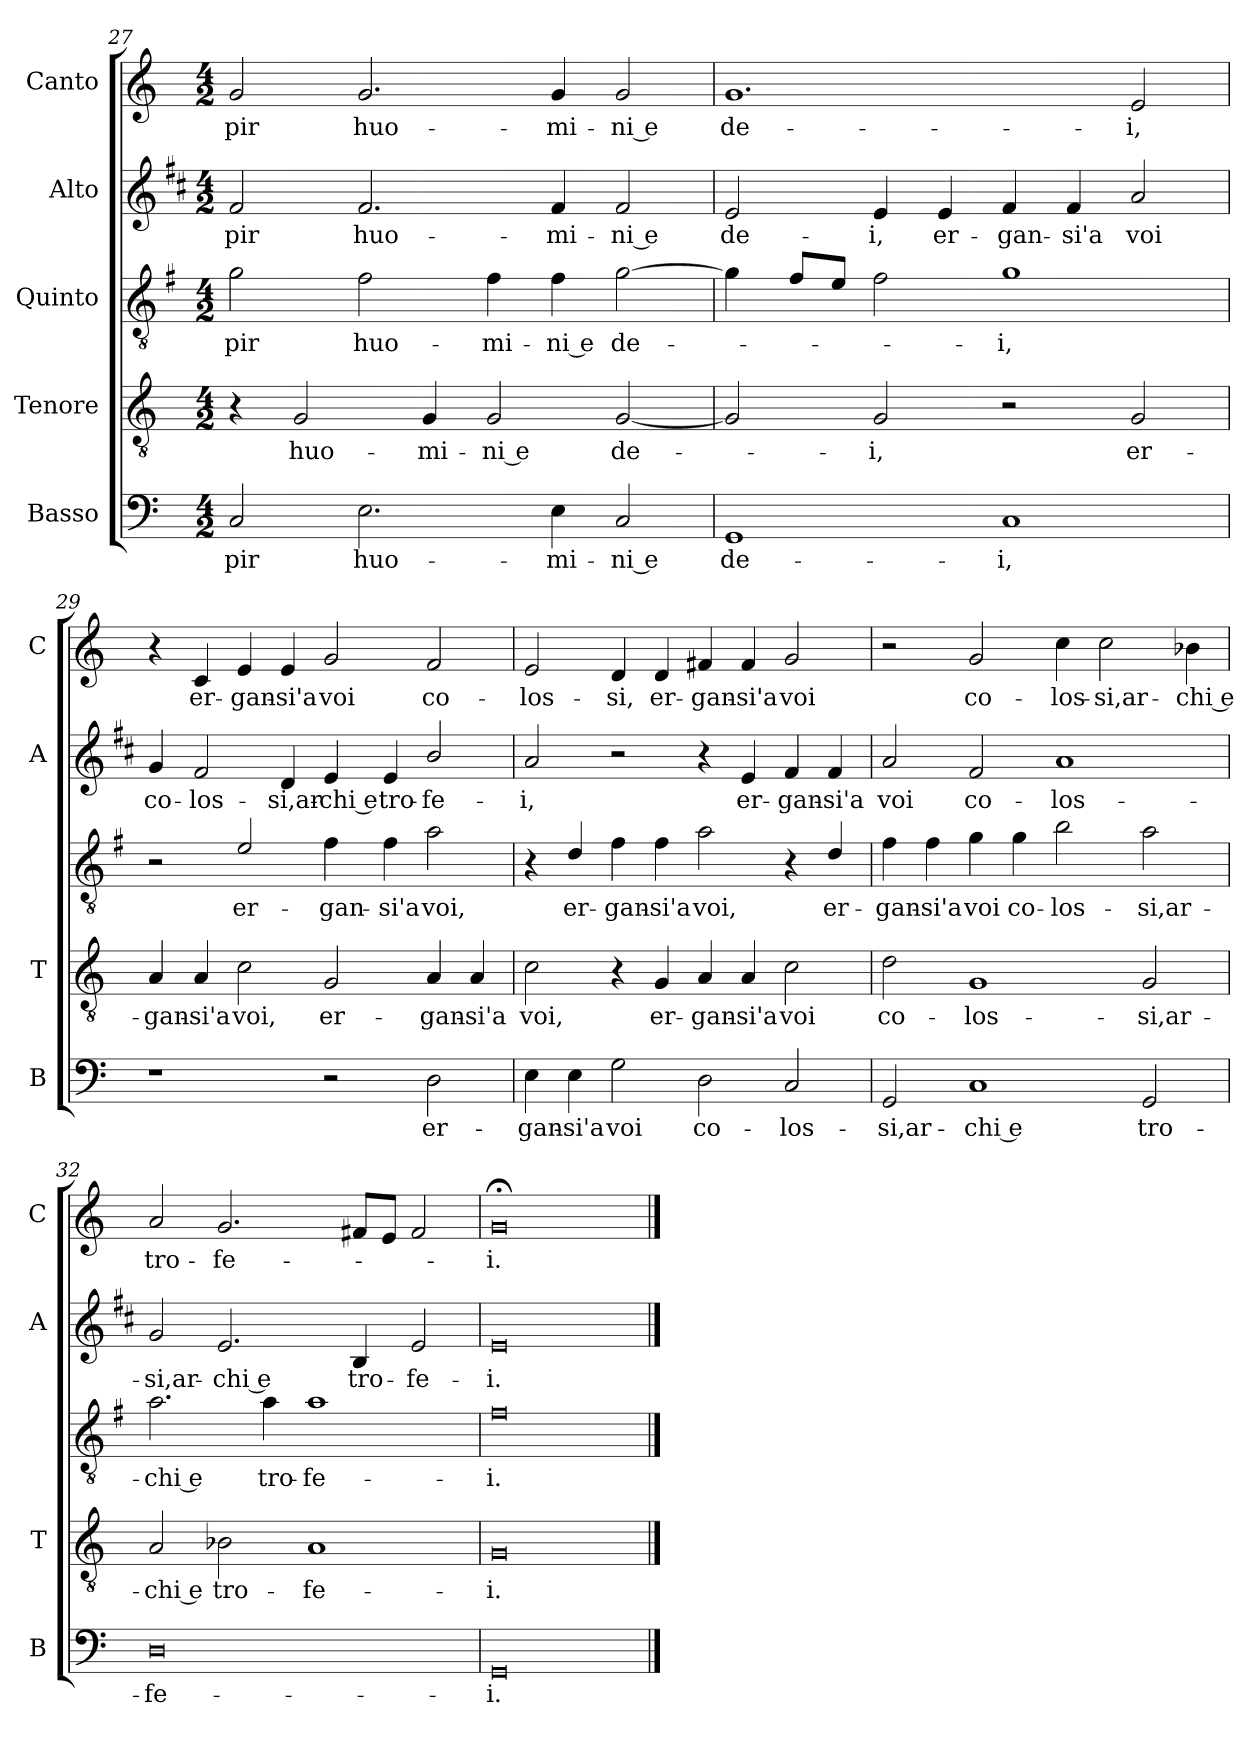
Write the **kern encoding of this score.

**kern	**text	**kern	**text	**kern	**text	**kern	**text	**kern	**text
*part5	*part5	*part4	*part4	*part3	*part3	*part2	*part2	*part1	*part1
*staff5	*staff5	*staff4	*staff4	*staff3	*staff3	*staff2	*staff2	*staff1	*staff1
*I"Basso	*	*I"Tenore	*	*I"Quinto	*	*I"Alto	*	*I"Canto	*
*I'B	*	*I'T	*	*	*	*I'A	*	*I'C	*
!!LO:LB:g=z
*clefF4	*	*clefGv2	*	*clefGv2	*	*clefG2	*	*clefG2	*
*	*	*	*	*ITrd4c7	*	*ITrd1c2	*	*	*
*k[]	*	*k[]	*	*k[]	*	*k[]	*	*k[]	*
*C:	*	*C:	*	*C:	*	*C:	*	*C:	*
*M4/2	*	*M4/2	*	*M4/2	*	*M4/2	*	*M4/2	*
=27	=27	=27	=27	=27	=27	=27	=27	=27	=27
!	!LO:LY:b	!	!	!	!LO:LY:b	!	!LO:LY:b	!	!LO:LY:b
2C/	-pir	4r	.	2c\	-pir	2e/	-pir	2g/	-pir
!	!	!	!LO:LY:b	!	!	!	!	!	!
.	.	2G/	huo-	.	.	.	.	.	.
!	!LO:LY:b	!	!	!	!LO:LY:b	!	!LO:LY:b	!	!LO:LY:b
2.E\	huo-	.	.	2B\	huo-	2.e/	huo-	2.g/	huo-
!	!	!	!LO:LY:b	!	!	!	!	!	!
.	.	4G/	-mi-	.	.	.	.	.	.
!	!	!	!LO:LY:b	!	!LO:LY:b	!	!	!	!
.	.	2G/	-ni e	4B\	-mi-	.	.	.	.
!	!LO:LY:b	!	!	!	!LO:LY:b	!	!LO:LY:b	!	!LO:LY:b
4E\	-mi-	.	.	4B\	-ni e	4e/	-mi-	4g/	-mi-
!	!LO:LY:b	!	!LO:LY:b	!	!LO:LY:b	!	!LO:LY:b	!	!LO:LY:b
2C/	-ni e	[2G/	de-	[2c\	de-	2e/	-ni e	2g/	-ni e
=28	=28	=28	=28	=28	=28	=28	=28	=28	=28
!	!LO:LY:b	!	!	!	!	!	!LO:LY:b	!	!LO:LY:b
1GG	de-	2G/]	.	4c\]	.	2d/	de-	1.g	de-
.	.	.	.	8B/L	.	.	.	.	.
.	.	.	.	8A/J	.	.	.	.	.
!	!	!	!LO:LY:b	!	!	!	!LO:LY:b	!	!
.	.	2G/	-i,	2B\	.	4d/	-i,	.	.
!	!	!	!	!	!	!	!LO:LY:b	!	!
.	.	.	.	.	.	4d/	er-	.	.
!	!LO:LY:b	!	!	!	!LO:LY:b	!	!LO:LY:b	!	!
1C	-i,	2r	.	1c	-i,	4e/	-gan-	.	.
!	!	!	!	!	!	!	!LO:LY:b	!	!
.	.	.	.	.	.	4e/	-si'a	.	.
!	!	!	!LO:LY:b	!	!	!	!LO:LY:b	!	!LO:LY:b
.	.	2G/	er-	.	.	2g/	voi	2e/	-i,
=29	=29	=29	=29	=29	=29	=29	=29	=29	=29
!	!	!	!LO:LY:b	!	!	!	!LO:LY:b	!	!
1r	.	4A/	-gan-	2r	.	4f/	co-	4r	.
!	!	!	!LO:LY:b	!	!	!	!LO:LY:b	!	!LO:LY:b
.	.	4A/	-si'a	.	.	2e/	-los-	4c/	er-
!	!	!	!LO:LY:b	!	!LO:LY:b	!	!	!	!LO:LY:b
.	.	2c\	voi,	2A/	er-	.	.	4e/	-gan-
!	!	!	!	!	!	!	!LO:LY:b	!	!LO:LY:b
.	.	.	.	.	.	4c/	-si,ar-	4e/	-si'a
!	!	!	!LO:LY:b	!	!LO:LY:b	!	!LO:LY:b	!	!LO:LY:b
2r	.	2G/	er-	4B\	-gan-	4d/	-chi e	2g/	voi
!	!	!	!	!	!LO:LY:b	!	!LO:LY:b	!	!
.	.	.	.	4B\	-si'a	4d/	tro-	.	.
!	!LO:LY:b	!	!LO:LY:b	!	!LO:LY:b	!	!LO:LY:b	!	!LO:LY:b
2D\	er-	4A/	-gan-	2d\	voi,	2a/	-fe-	2f/	co-
!	!	!	!LO:LY:b	!	!	!	!	!	!
.	.	4A/	-si'a	.	.	.	.	.	.
!!LO:LB:g=z
=30	=30	=30	=30	=30	=30	=30	=30	=30	=30
!	!LO:LY:b	!	!LO:LY:b	!	!	!	!LO:LY:b	!	!LO:LY:b
4E\	-gan-	2c\	voi,	4r	.	2g/	-i,	2e/	-los-
!	!LO:LY:b	!	!	!	!LO:LY:b	!	!	!	!
4E\	-si'a	.	.	4G/	er-	.	.	.	.
!	!LO:LY:b	!	!	!	!LO:LY:b	!	!	!	!LO:LY:b
2G\	voi	4r	.	4B\	-gan-	2r	.	4d/	-si,
!	!	!	!LO:LY:b	!	!LO:LY:b	!	!	!	!LO:LY:b
.	.	4G/	er-	4B\	-si'a	.	.	4d/	er-
!	!LO:LY:b	!	!LO:LY:b	!	!LO:LY:b	!	!	!	!LO:LY:b
2D\	co-	4A/	-gan-	2d\	voi,	4r	.	4f#X/	-gan-
!	!	!	!LO:LY:b	!	!	!	!LO:LY:b	!	!LO:LY:b
.	.	4A/	-si'a	.	.	4d/	er-	4f#/	-si'a
!	!LO:LY:b	!	!LO:LY:b	!	!	!	!LO:LY:b	!	!LO:LY:b
2C/	-los-	2c\	voi	4r	.	4e/	-gan-	2g/	voi
!	!	!	!	!	!LO:LY:b	!	!LO:LY:b	!	!
.	.	.	.	4G/	er-	4e/	-si'a	.	.
=31	=31	=31	=31	=31	=31	=31	=31	=31	=31
!	!LO:LY:b	!	!LO:LY:b	!	!LO:LY:b	!	!LO:LY:b	!	!
2GG/	-si,ar-	2d\	co-	4B\	-gan-	2g/	voi	2r	.
!	!	!	!	!	!LO:LY:b	!	!	!	!
.	.	.	.	4B\	-si'a	.	.	.	.
!	!LO:LY:b	!	!LO:LY:b	!	!LO:LY:b	!	!LO:LY:b	!	!LO:LY:b
1C	-chi e	1G	-los-	4c\	voi	2e/	co-	2g/	co-
!	!	!	!	!	!LO:LY:b	!	!	!	!
.	.	.	.	4c\	co-	.	.	.	.
!	!	!	!	!	!LO:LY:b	!	!LO:LY:b	!	!LO:LY:b
.	.	.	.	2e\	-los-	1g	-los-	4cc\	-los-
!	!	!	!	!	!	!	!	!	!LO:LY:b
.	.	.	.	.	.	.	.	2cc\	-si,ar-
!	!LO:LY:b	!	!LO:LY:b	!	!LO:LY:b	!	!	!	!
2GG/	tro-	2G/	-si,ar-	2d\	-si,ar-	.	.	.	.
!	!	!	!	!	!	!	!	!	!LO:LY:b
.	.	.	.	.	.	.	.	4b-X\	-chi e
=32	=32	=32	=32	=32	=32	=32	=32	=32	=32
!	!LO:LY:b	!	!LO:LY:b	!	!LO:LY:b	!	!LO:LY:b	!	!LO:LY:b
0D	-fe-	2A/	-chi e	2.d\	-chi e	2f/	-si,ar-	2a/	tro-
!	!	!	!LO:LY:b	!	!	!	!LO:LY:b	!	!LO:LY:b
.	.	2B-X\	tro-	.	.	2.d/	-chi e	2.g/	-fe-
!	!	!	!	!	!LO:LY:b	!	!	!	!
.	.	.	.	4d\	tro-	.	.	.	.
!	!	!	!LO:LY:b	!	!LO:LY:b	!	!	!	!
.	.	1A	-fe-	1d	-fe-	.	.	.	.
!	!	!	!	!	!	!	!LO:LY:b	!	!
.	.	.	.	.	.	4A/	tro-	8f#X/L	.
.	.	.	.	.	.	.	.	8e/J	.
!	!	!	!	!	!	!	!LO:LY:b	!	!
.	.	.	.	.	.	2d/	-fe-	2f#/	.
=33	=33	=33	=33	=33	=33	=33	=33	=33	=33
!	!LO:LY:b	!	!LO:LY:b	!	!LO:LY:b	!	!LO:LY:b	!	!LO:LY:b
0GG	-i.	0G	-i.	0B	-i.	0d	-i.	0g;<	-i.
==	==	==	==	==	==	==	==	==	==
*-	*-	*-	*-	*-	*-	*-	*-	*-	*-
